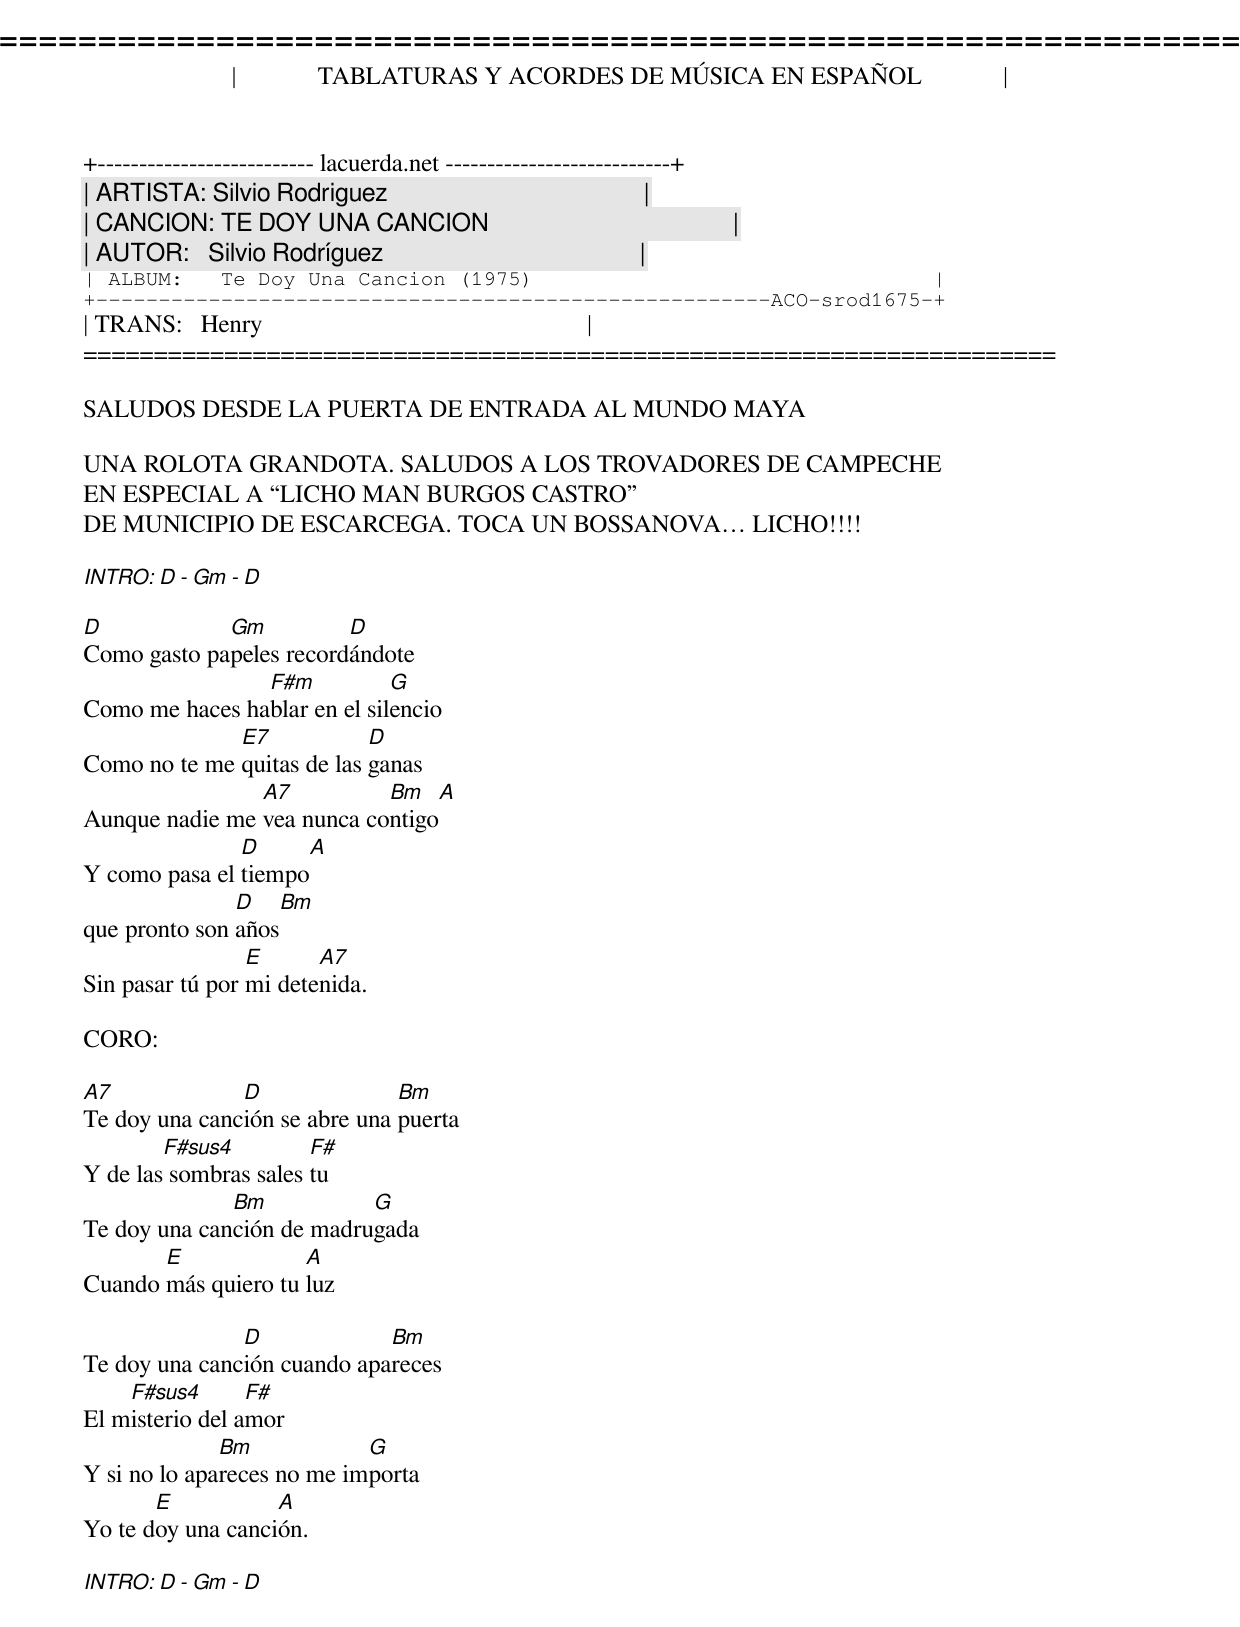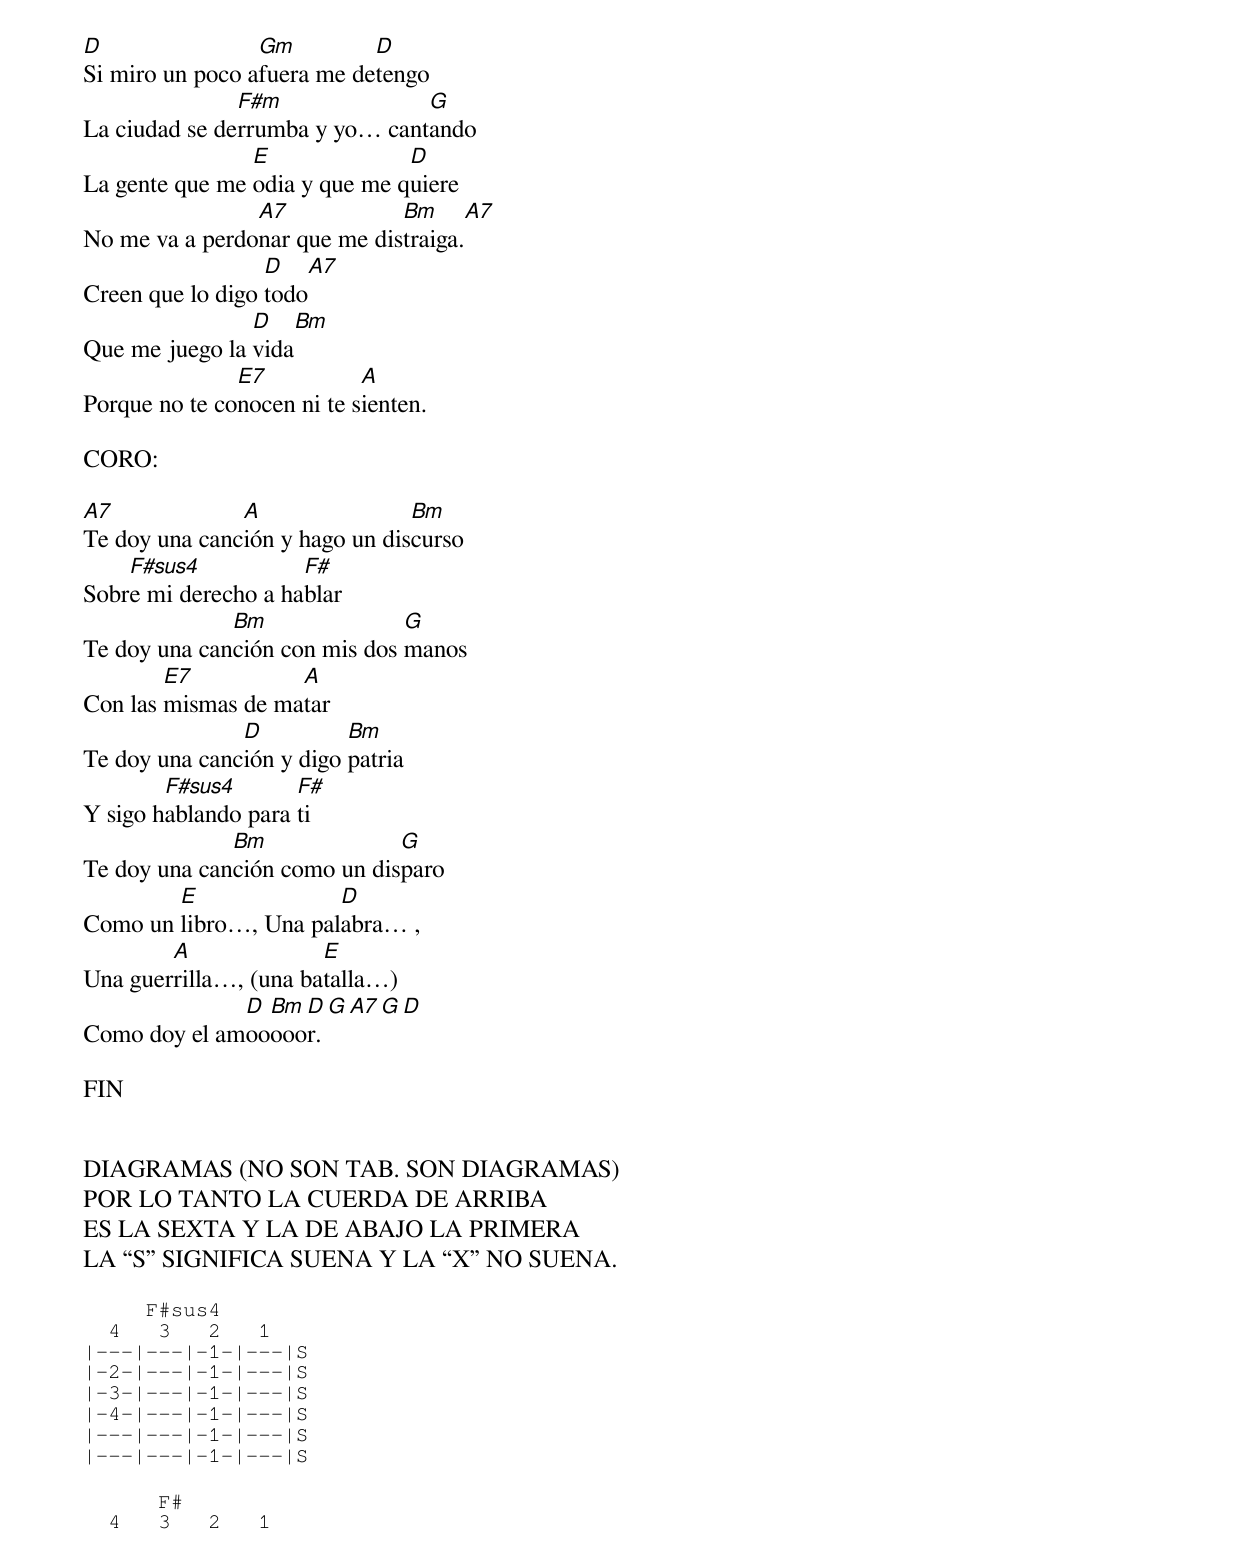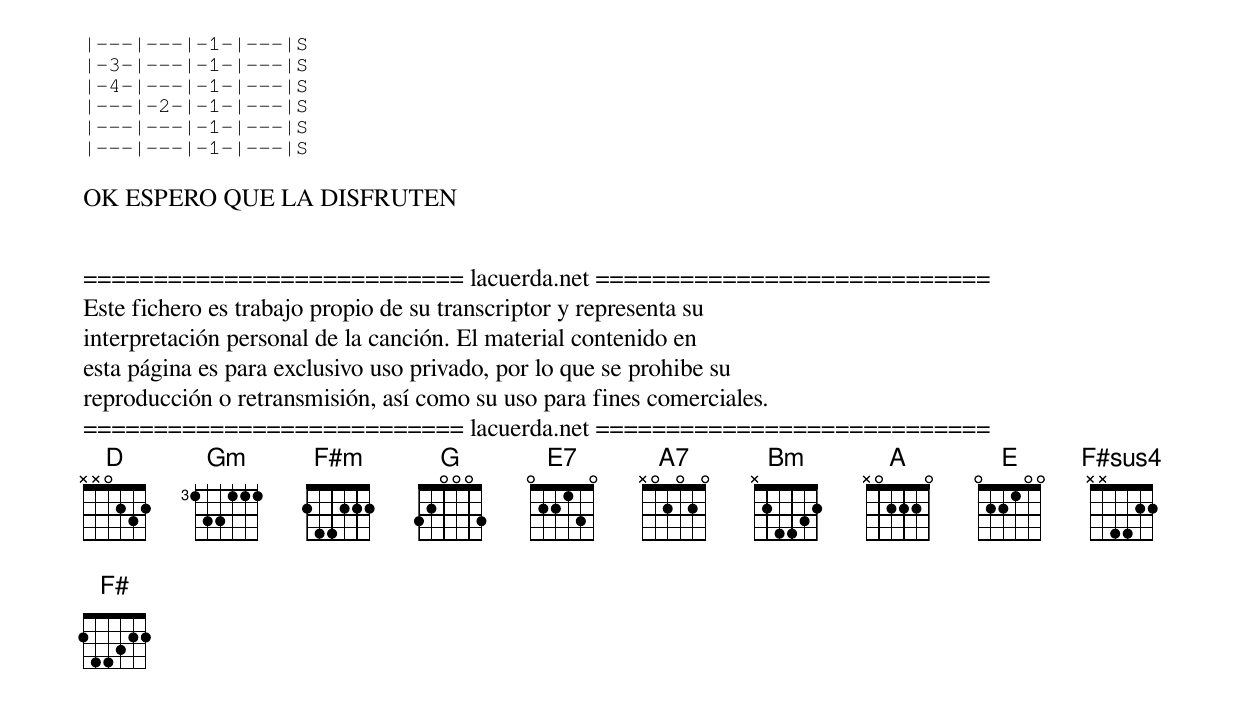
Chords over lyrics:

=====================================================================
|             TABLATURAS Y ACORDES DE MÚSICA EN ESPAÑOL             |
+-------------------------- lacuerda.net ---------------------------+
| ARTISTA: Silvio Rodriguez                                         |
| CANCION: TE DOY UNA CANCION                                       |
| AUTOR:   Silvio Rodríguez                                         |
| ALBUM:   Te Doy Una Cancion (1975)                                |
+------------------------------------------------------ACO-srod1675-+
| TRANS:   Henry                                                    |
=====================================================================

SALUDOS DESDE LA PUERTA DE ENTRADA AL MUNDO MAYA

UNA ROLOTA GRANDOTA. SALUDOS A LOS TROVADORES DE CAMPECHE
EN ESPECIAL A LICHO MAN BURGOS CASTRO
DE MUNICIPIO DE ESCARCEGA. TOCA UN BOSSANOVA LICHO!!!!

INTRO: D - Gm - D

D            Gm          D
Como gasto papeles recordándote
                F#m           G
Como me haces hablar en el silencio
              E7            D
Como no te me quitas de las ganas
                A7          Bm    A
Aunque nadie me vea nunca contigo
               D       A
Y como pasa el tiempo
               D    Bm
que pronto son años
                 E      A7
Sin pasar tú por mi detenida.

CORO:

A7             D               Bm
Te doy una canción se abre una puerta
        F#sus4         F#
Y de las sombras sales tu
              Bm           G
Te doy una canción de madrugada
       E             A
Cuando más quiero tu luz

               D             Bm
Te doy una canción cuando apareces
    F#sus4       F#
El misterio del amor
              Bm            G
Y si no lo apareces no me importa
       E           A
Yo te doy una canción.

INTRO: D - Gm - D

D                Gm         D
Si miro un poco afuera me detengo
               F#m              G
La ciudad se derrumba y yo cantando
                E              D
La gente que me odia y que me quiere
                A7            Bm      A7
No me va a perdonar que me distraiga.
                  D     A7
Creen que lo digo todo
                D    Bm
Que me juego la vida
               E7           A
Porque no te conocen ni te sienten.

CORO:

A7             A                Bm
Te doy una canción y hago un discurso
    F#sus4           F#
Sobre mi derecho a hablar
              Bm               G
Te doy una canción con mis dos manos
        E7          A
Con las mismas de matar
               D          Bm
Te doy una canción y digo patria
        F#sus4       F#
Y sigo hablando para ti
              Bm              G
Te doy una canción como un disparo
        E              D
Como un libro, Una palabra ,
        A              E
Una guerrilla, (una batalla)
              D Bm D G A7 G D
Como doy el amooooor.

FIN


DIAGRAMAS (NO SON TAB. SON DIAGRAMAS)
POR LO TANTO LA CUERDA DE ARRIBA
ES LA SEXTA Y LA DE ABAJO LA PRIMERA
LA S SIGNIFICA SUENA Y LA X NO SUENA.

     F#sus4
  4   3   2   1
|---|---|-1-|---|S
|-2-|---|-1-|---|S
|-3-|---|-1-|---|S
|-4-|---|-1-|---|S
|---|---|-1-|---|S
|---|---|-1-|---|S

      F#
  4   3   2   1
|---|---|-1-|---|S
|-3-|---|-1-|---|S
|-4-|---|-1-|---|S
|---|-2-|-1-|---|S
|---|---|-1-|---|S
|---|---|-1-|---|S

OK ESPERO QUE LA DISFRUTEN


=========================== lacuerda.net ============================
Este fichero es trabajo propio de su transcriptor y representa su
interpretación personal de la canción. El material contenido en
esta página es para exclusivo uso privado, por lo que se prohibe su
reproducción o retransmisión, así como su uso para fines comerciales.
=========================== lacuerda.net ============================
